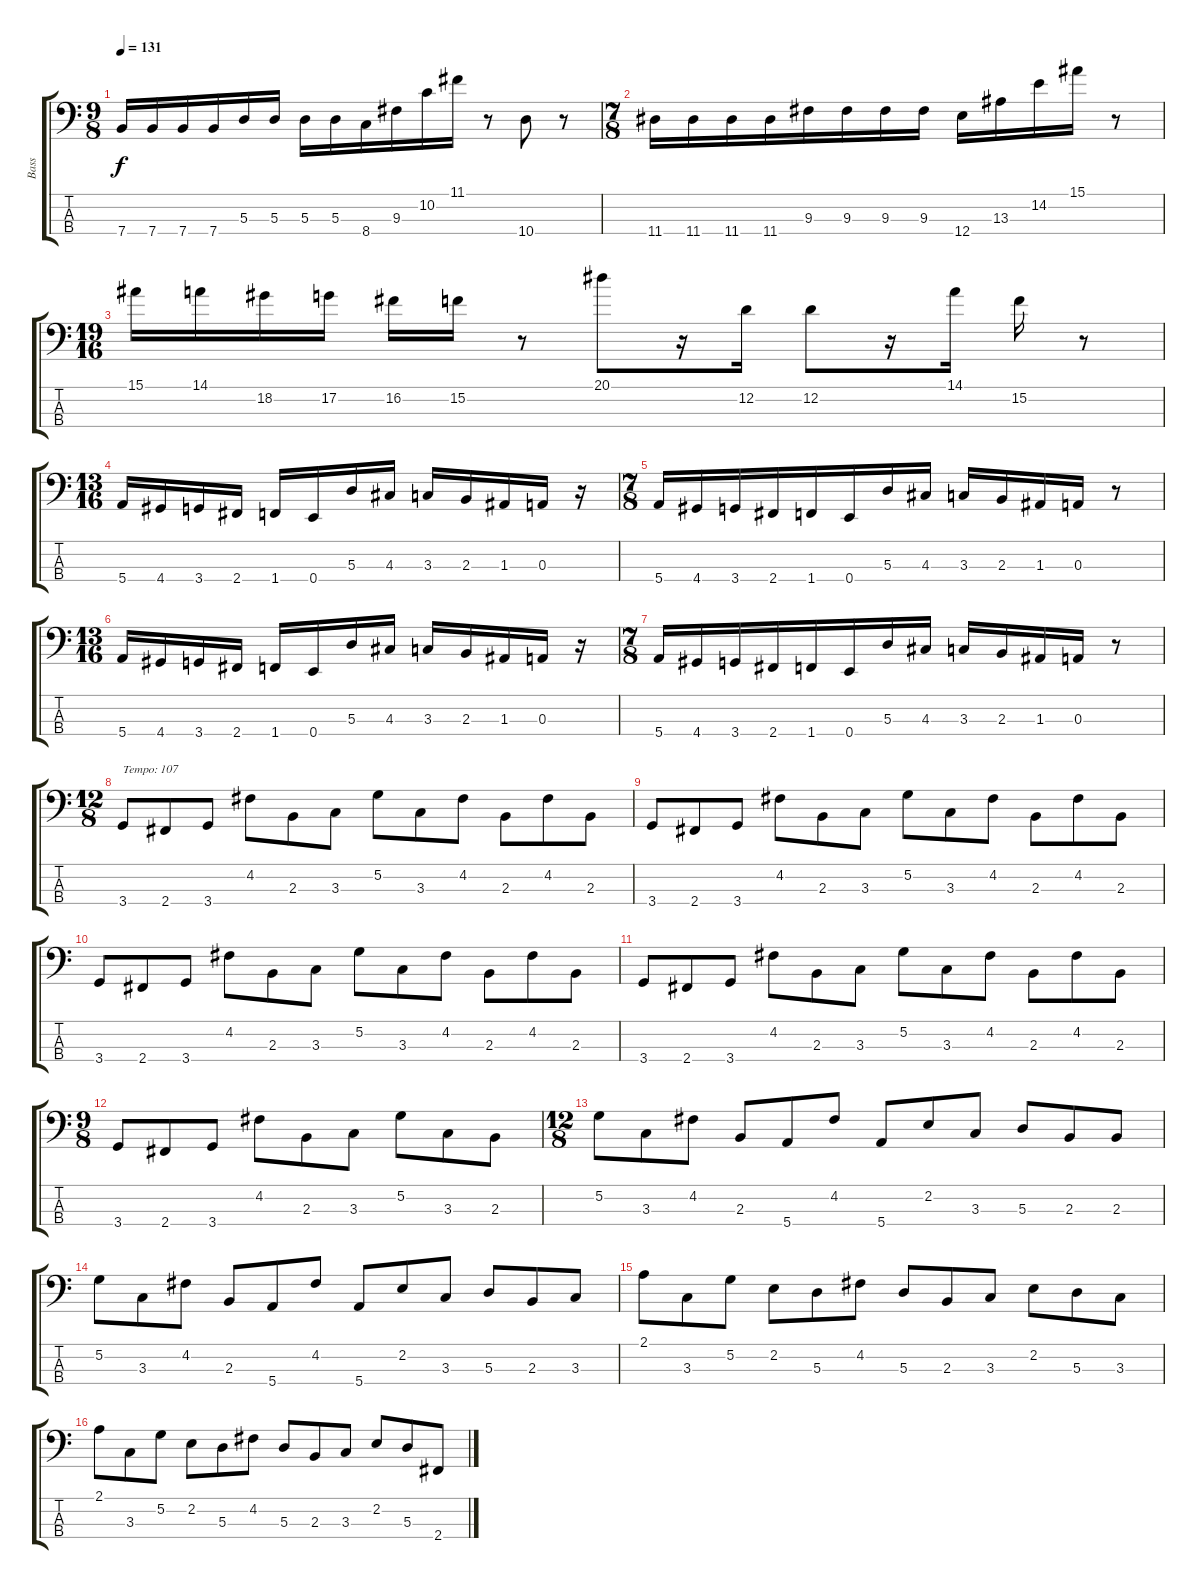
\track ("Bass" "Bass") {instrument electricbassfinger}
\staff {score tabs}
\tuning (G2 D2 A1 E1) {hide}
\ts (9 8)
\tempo 131
\clef f4
\ks c
7.4.16{dy f} 7.4.16 7.4.16 7.4.16 5.3.16 5.3.16 5.3.16 5.3.16 8.4.16 9.3.16 10.2.16 11.1.16 r.8 10.4.8 r.8 |
\ts (7 8)
11.4.16 11.4.16 11.4.16 11.4.16 9.3.16 9.3.16 9.3.16 9.3.16 12.4.16 13.3.16 14.2.16 15.1.16 r.8 |
\ts (19 16)
15.1.16 14.1.16 18.2.16 17.2.16 16.2.16 15.2.16 r.8 20.1.8 r.16 12.2.16 12.2.8 r.16 14.1.16 15.2.16 r.8 |
\ts (13 16)
5.4.16 4.4.16 3.4.16 2.4.16 1.4.16 0.4.16 5.3.16 4.3.16 3.3.16 2.3.16 1.3.16 0.3.16 r.16 |
\ts (7 8)
5.4.16 4.4.16 3.4.16 2.4.16 1.4.16 0.4.16 5.3.16 4.3.16 3.3.16 2.3.16 1.3.16 0.3.16 r.8 |
\ts (13 16)
5.4.16 4.4.16 3.4.16 2.4.16 1.4.16 0.4.16 5.3.16 4.3.16 3.3.16 2.3.16 1.3.16 0.3.16 r.16 |
\ts (7 8)
5.4.16 4.4.16 3.4.16 2.4.16 1.4.16 0.4.16 5.3.16 4.3.16 3.3.16 2.3.16 1.3.16 0.3.16 r.8 |
\ts (12 8)
3.4.8{txt "Tempo: 107"} 2.4.8 3.4.8 4.2.8 2.3.8 3.3.8 5.2.8 3.3.8 4.2.8 2.3.8 4.2.8 2.3.8 |
3.4.8 2.4.8 3.4.8 4.2.8 2.3.8 3.3.8 5.2.8 3.3.8 4.2.8 2.3.8 4.2.8 2.3.8 |
3.4.8 2.4.8 3.4.8 4.2.8 2.3.8 3.3.8 5.2.8 3.3.8 4.2.8 2.3.8 4.2.8 2.3.8 |
3.4.8 2.4.8 3.4.8 4.2.8 2.3.8 3.3.8 5.2.8 3.3.8 4.2.8 2.3.8 4.2.8 2.3.8 |
\ts (9 8)
3.4.8 2.4.8 3.4.8 4.2.8 2.3.8 3.3.8 5.2.8 3.3.8 2.3.8 |
\ts (12 8)
5.2.8 3.3.8 4.2.8 2.3.8 5.4.8 4.2.8 5.4.8 2.2.8 3.3.8 5.3.8 2.3.8 2.3.8 |
5.2.8 3.3.8 4.2.8 2.3.8 5.4.8 4.2.8 5.4.8 2.2.8 3.3.8 5.3.8 2.3.8 3.3.8 |
2.1.8 3.3.8 5.2.8 2.2.8 5.3.8 4.2.8 5.3.8 2.3.8 3.3.8 2.2.8 5.3.8 3.3.8 |
2.1.8 3.3.8 5.2.8 2.2.8 5.3.8 4.2.8 5.3.8 2.3.8 3.3.8 2.2.8 5.3.8 2.4.8
